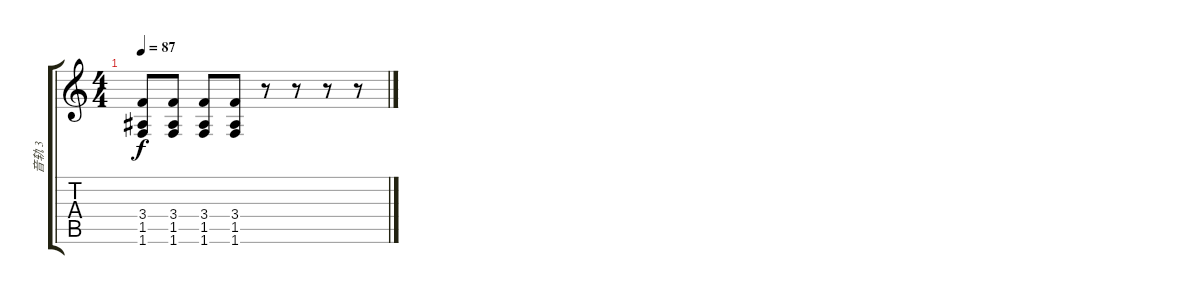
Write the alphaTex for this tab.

\track ("音轨 3" "音轨 3") {instrument overdrivenguitar}
\staff {score tabs}
\tuning (E4 B3 G3 D3 A2 E2) {hide}
\ts (4 4)
\tempo 87
\clef g2
\ks c
(3.4 1.5 1.6).8{dy f} (3.4 1.5 1.6).8 (3.4 1.5 1.6).8 (3.4 1.5 1.6).8 r.8 r.8 r.8 r.8
